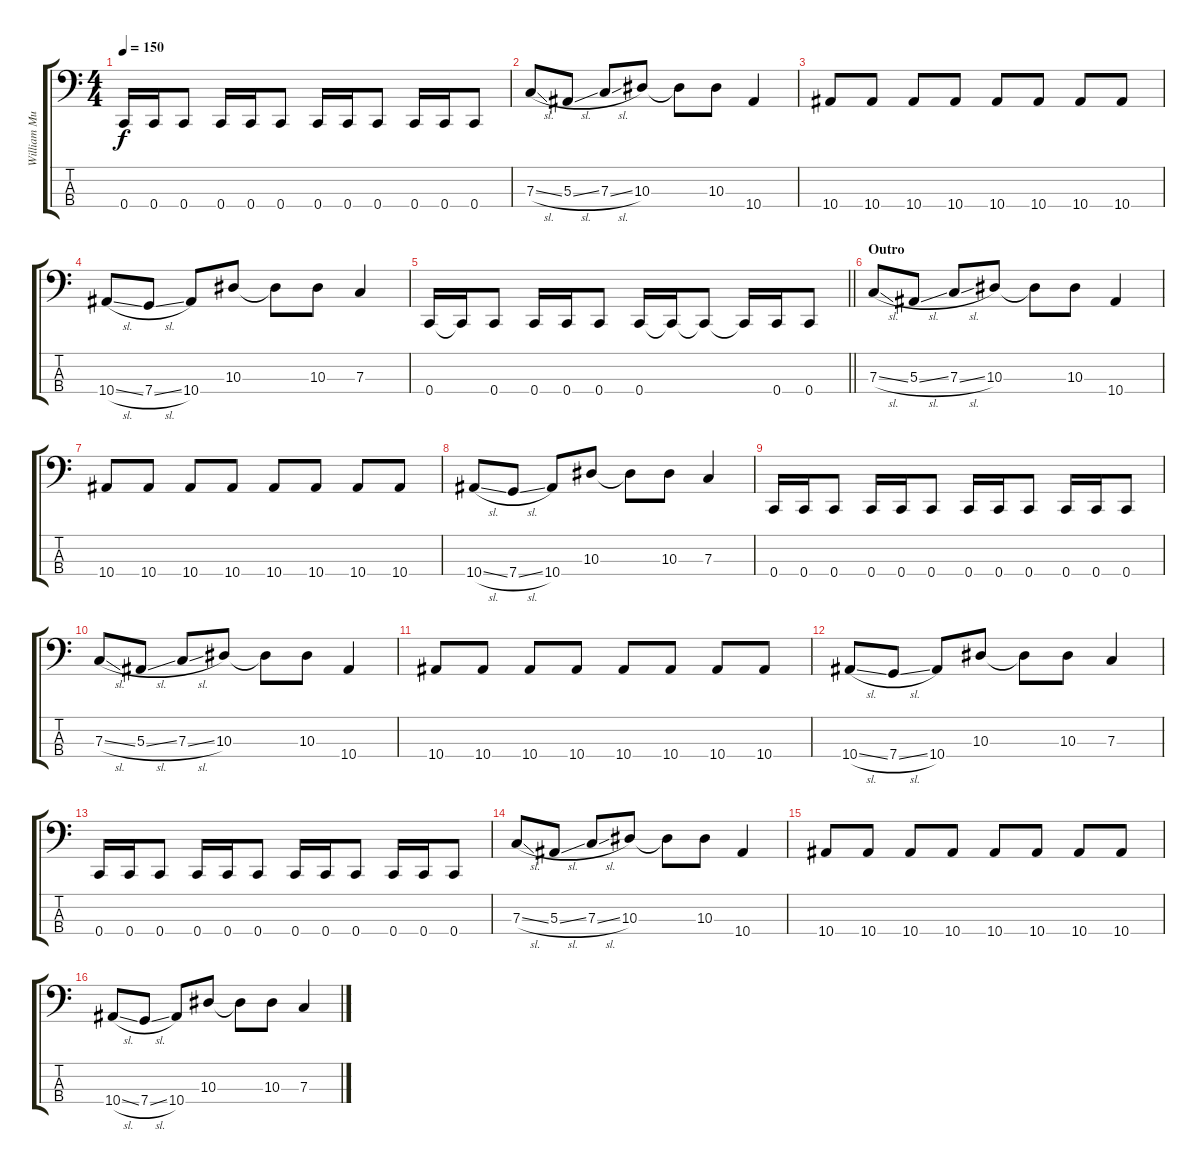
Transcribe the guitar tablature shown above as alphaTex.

\track ("William Murderface (Bass)" "William Mu") {instrument electricbasspick}
\staff {score tabs}
\tuning (Eb2 Bb1 F1 C1) {hide}
\ts (4 4)
\tempo 150
\clef f4
\ks c
0.4.16{dy f} 0.4.16 0.4.8 0.4.16 0.4.16 0.4.8 0.4.16 0.4.16 0.4.8 0.4.16 0.4.16 0.4.8 |
7.3{sl}.8 5.3{sl}.8 7.3{sl}.8 10.3.8 10.3{t}.8 10.3.8 10.4.4 |
10.4.8 10.4.8 10.4.8 10.4.8 10.4.8 10.4.8 10.4.8 10.4.8 |
10.4{sl}.8 7.4{sl}.8 10.4.8 10.3.8 10.3{t}.8 10.3.8 7.3.4 |
\barLineRight lightlight
0.4.16 0.4{t}.16 0.4.8 0.4.16 0.4.16 0.4.8 0.4.16 0.4{t}.16 0.4{t}.8 0.4{t}.16 0.4.16 0.4.8 |
\section ("" "Outro")
7.3{sl}.8 5.3{sl}.8 7.3{sl}.8 10.3.8 10.3{t}.8 10.3.8 10.4.4 |
10.4.8 10.4.8 10.4.8 10.4.8 10.4.8 10.4.8 10.4.8 10.4.8 |
10.4{sl}.8 7.4{sl}.8 10.4.8 10.3.8 10.3{t}.8 10.3.8 7.3.4 |
0.4.16 0.4.16 0.4.8 0.4.16 0.4.16 0.4.8 0.4.16 0.4.16 0.4.8 0.4.16 0.4.16 0.4.8 |
7.3{sl}.8 5.3{sl}.8 7.3{sl}.8 10.3.8 10.3{t}.8 10.3.8 10.4.4 |
10.4.8 10.4.8 10.4.8 10.4.8 10.4.8 10.4.8 10.4.8 10.4.8 |
10.4{sl}.8 7.4{sl}.8 10.4.8 10.3.8 10.3{t}.8 10.3.8 7.3.4 |
0.4.16 0.4.16 0.4.8 0.4.16 0.4.16 0.4.8 0.4.16 0.4.16 0.4.8 0.4.16 0.4.16 0.4.8 |
7.3{sl}.8 5.3{sl}.8 7.3{sl}.8 10.3.8 10.3{t}.8 10.3.8 10.4.4 |
10.4.8 10.4.8 10.4.8 10.4.8 10.4.8 10.4.8 10.4.8 10.4.8 |
10.4{sl}.8 7.4{sl}.8 10.4.8 10.3.8 10.3{t}.8 10.3.8 7.3.4
